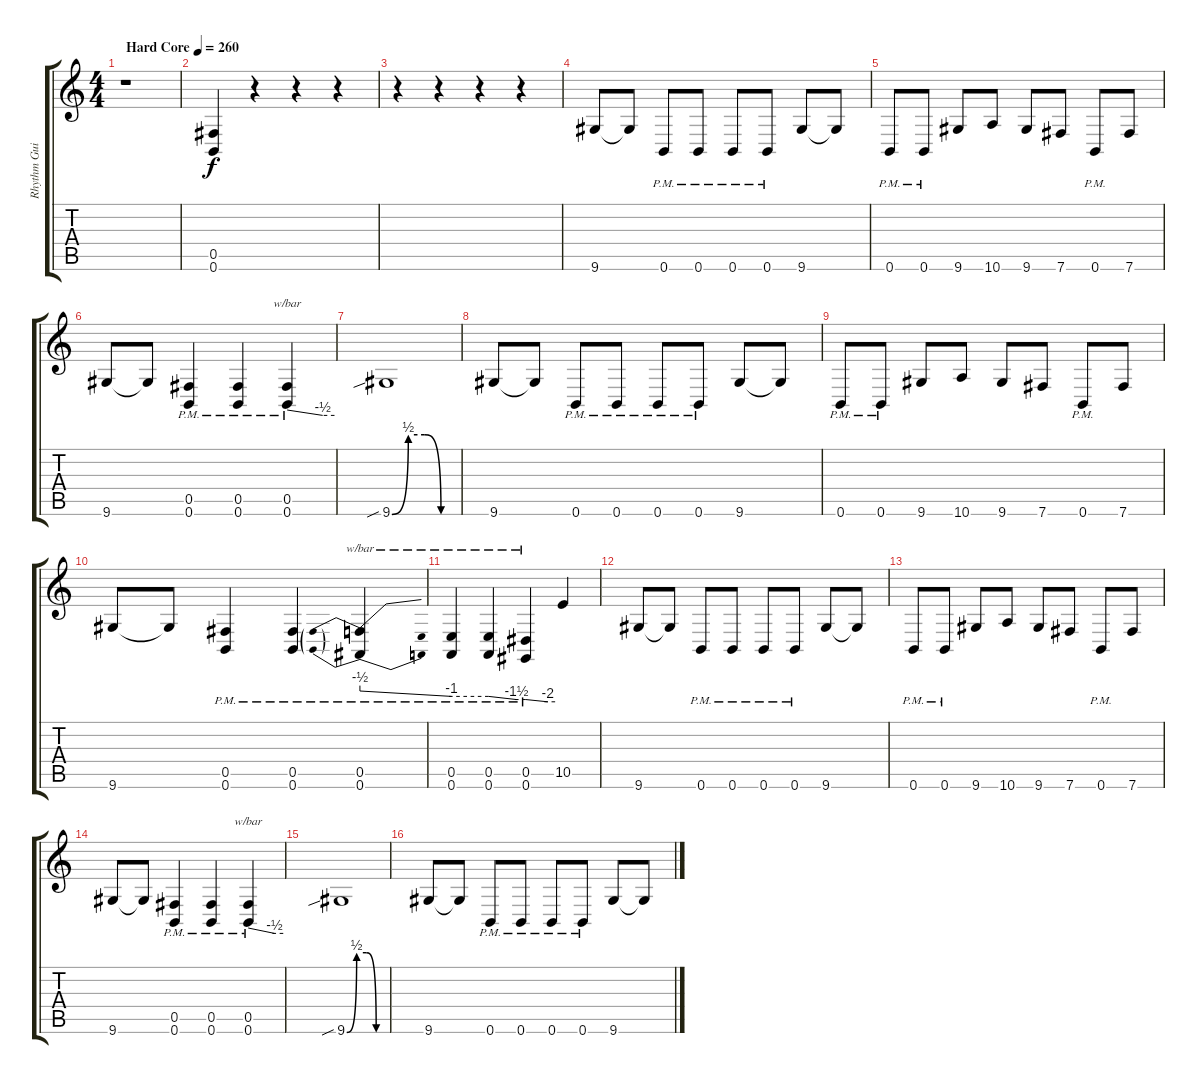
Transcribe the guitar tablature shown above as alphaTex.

\track ("Rhythm Guitar" "Rhythm Gui") {instrument distortionguitar}
\staff {score tabs}
\tuning (Db4 Ab3 E3 B2 Gb2 B1) {hide}
\ts (4 4)
\tempo (260 "Hard Core")
\clef g2
\ks c
r.1{dy f instrument distortionguitar} |
(0.5 0.6).4 r.4 r.4 r.4 |
r.4 r.4 r.4 r.4 |
9.6.8 9.6{t}.8 0.6{pm}.8 0.6{pm}.8 0.6{pm}.8 0.6{pm}.8 9.6.8 9.6{t}.8 |
0.6{pm}.8 0.6{pm}.8 9.6.8 10.6.8 9.6.8 7.6.8 0.6{pm}.8 7.6.8 |
9.6.8 9.6{t}.8 (0.5{pm} 0.6{pm}).4 (0.5{pm} 0.6{pm}).4 (0.5{pm} 0.6{pm}).4{tbe (custom default 0 0 45 -2 60 -2)} |
9.6{be (custom 0 0 15 2 30 2 45 0 60 0) sib}.1 |
9.6.8 9.6{t}.8 0.6{pm}.8 0.6{pm}.8 0.6{pm}.8 0.6{pm}.8 9.6.8 9.6{t}.8 |
0.6{pm}.8 0.6{pm}.8 9.6.8 10.6.8 9.6.8 7.6.8 0.6{pm}.8 7.6.8 |
9.6.8 9.6{t}.8 (0.5{pm} 0.6{pm}).4 (0.5{pm} 0.6{pm}).4 (0.5{pm} 0.6{pm}).4{tbe (predivedive default 0 -2 60 -4)} |
(0.5{pm} 0.6{pm}).4{tbe (hold default 0 -4 60 -4)} (0.5{pm} 0.6{pm}).4{tbe (custom default 0 -4 45 -6 60 -6)} (0.5{pm} 0.6{pm}).4{tbe (custom default 0 -6 45 -8 60 -8)} 10.5.4 |
9.6.8 9.6{t}.8 0.6{pm}.8 0.6{pm}.8 0.6{pm}.8 0.6{pm}.8 9.6.8 9.6{t}.8 |
0.6{pm}.8 0.6{pm}.8 9.6.8 10.6.8 9.6.8 7.6.8 0.6{pm}.8 7.6.8 |
9.6.8 9.6{t}.8 (0.5{pm} 0.6{pm}).4 (0.5{pm} 0.6{pm}).4 (0.5{pm} 0.6{pm}).4{tbe (custom default 0 0 45 -2 60 -2)} |
9.6{be (custom 0 0 15 2 30 2 45 0 60 0) sib}.1 |
9.6.8 9.6{t}.8 0.6{pm}.8 0.6{pm}.8 0.6{pm}.8 0.6{pm}.8 9.6.8 9.6{t}.8
